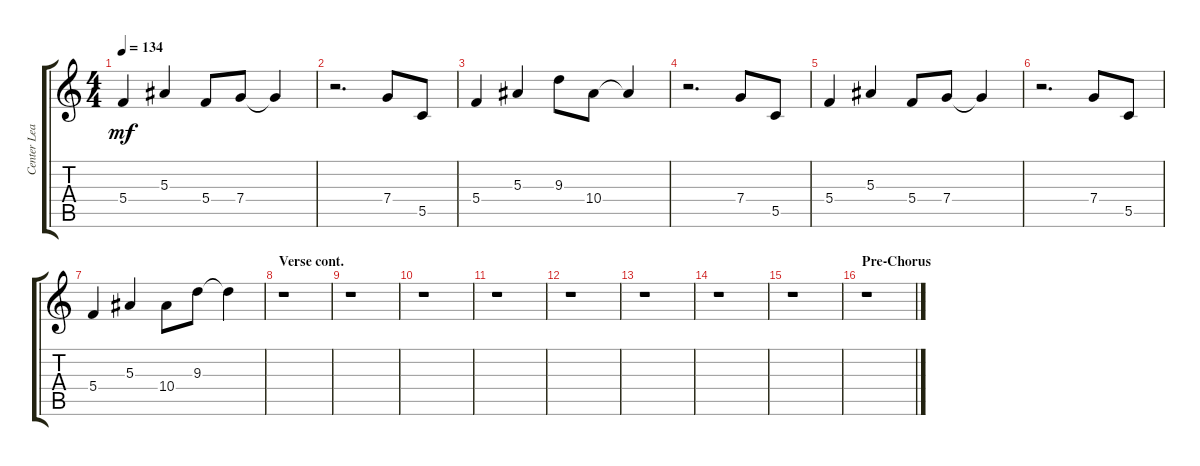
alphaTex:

\track ("Center Lead" "Center Lea") {instrument overdrivenguitar}
\staff {score tabs}
\tuning (D4 A3 F3 C3 G2 C2) {hide}
\ts (4 4)
\tempo 134
\clef g2
\ks aminor
5.4.4{dy mf} 5.3.4 5.4.8 7.4.8 7.4{t}.4 |
r.2{d} 7.4.8 5.5.8 |
5.4.4 5.3.4 9.3.8 10.4.8 10.4{t}.4 |
r.2{d} 7.4.8 5.5.8 |
5.4.4 5.3.4 5.4.8 7.4.8 7.4{t}.4 |
r.2{d} 7.4.8 5.5.8 |
5.4.4 5.3.4 10.4.8 9.3.8 9.3{t}.4 |
\section ("" "Verse cont.")
r.1 |
r.1 |
r.1 |
r.1 |
r.1 |
r.1 |
r.1 |
r.1 |
\section ("" "Pre-Chorus")
r.1
